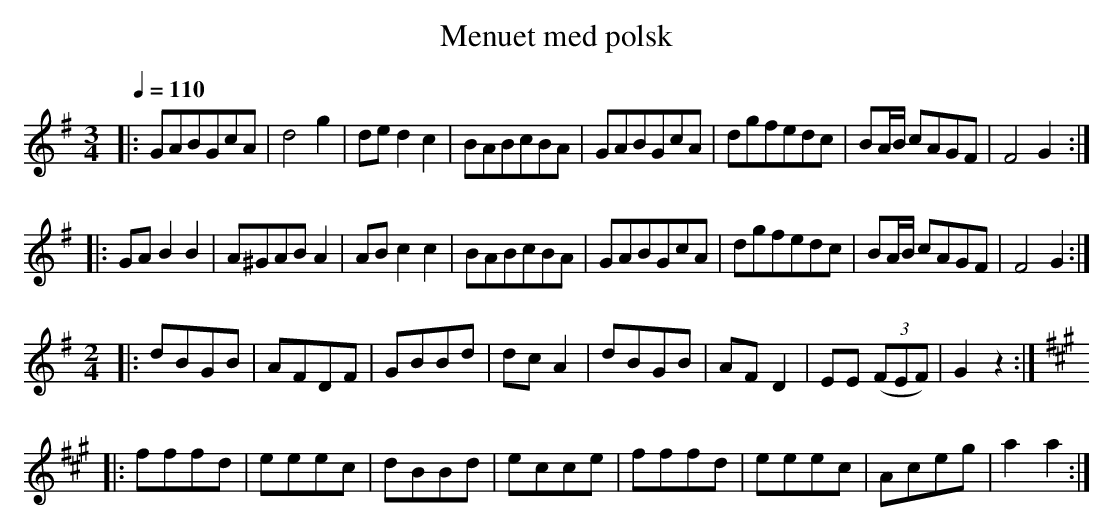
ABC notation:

X:1
T:Menuet med polsk
M:3/4
L:1/8
Q:1/4=110
K:G
|: GABGcA | d4 g2 | de d2 c2 | BABcBA | GABGcA | dgfedc | BA/B/ cAGF | F4 G2 :|
|: GA B2 B2 | A^GAB A2 | AB c2 c2 | BABcBA | GABGcA | dgfedc | BA/B/ cAGF | F4 G2 :|
M:2/4
|: dBGB | AFDF | GBBd | dc A2 | dBGB | AF D2 | EE ((3FEF) | G2 z2 :|
K:A
|: fffd | eeec | dBBd | ecce | fffd | eeec | Aceg | a2 a2 :|
